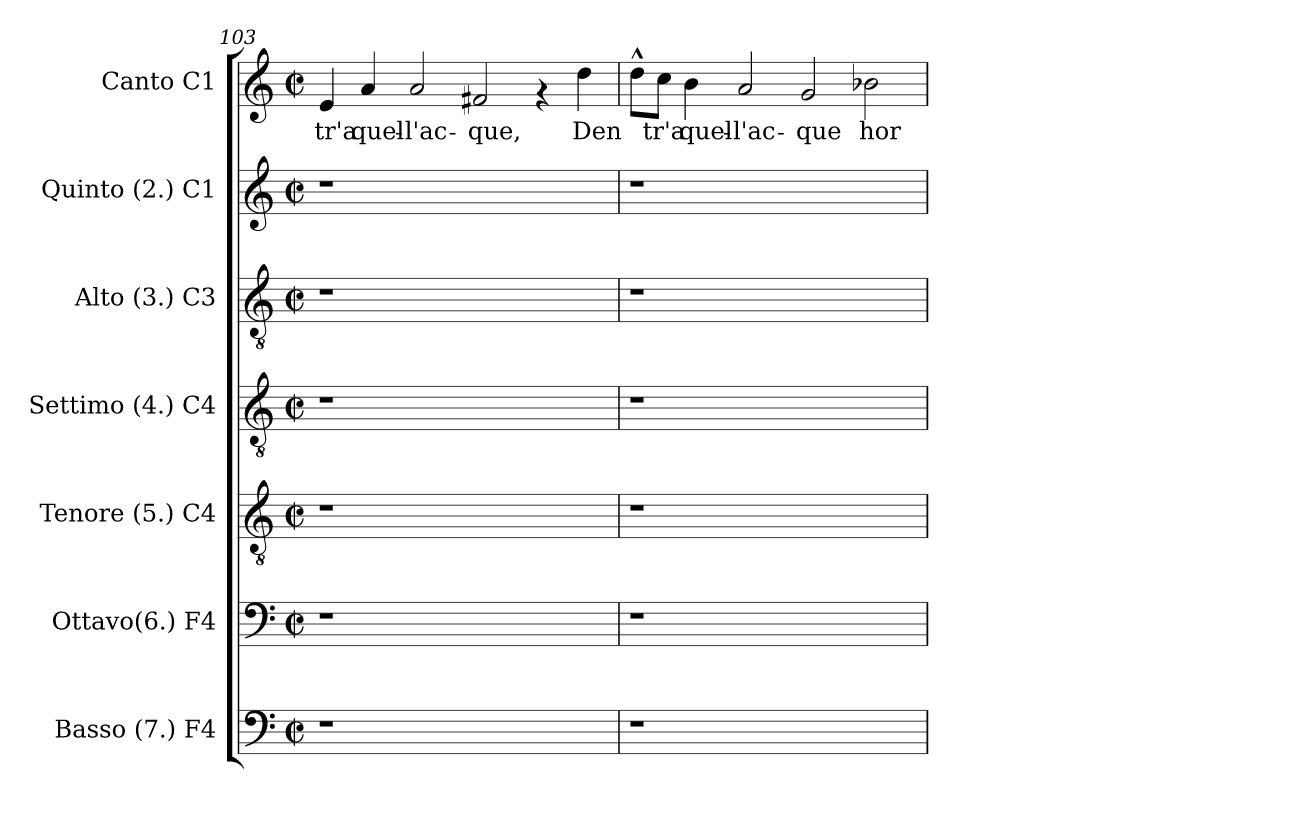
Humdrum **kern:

**kern	**kern	**kern	**kern	**kern	**kern	**kern	**text
*part7	*part6	*part5	*part4	*part3	*part2	*part1	*part1
*staff7	*staff6	*staff5	*staff4	*staff3	*staff2	*staff1	*staff1
*I"Basso (7.)  F4	*I"Ottavo(6.)  F4	*I"Tenore (5.)  C4	*I"Settimo (4.)  C4	*I"Alto (3.)  C3	*I"Quinto (2.)  C1	*I"Canto  C1	*
*	*	*I'T	*	*I'A	*	*I'C	*
*clefF4	*clefF4	*clefGv2	*clefGv2	*clefGv2	*clefG2	*clefG2	*
*k[]	*k[]	*k[]	*k[]	*k[]	*k[]	*k[]	*
*C:	*C:	*C:	*C:	*C:	*C:	*C:	*
*M2/2	*M2/2	*M2/2	*M2/2	*M2/2	*M2/2	*M2/2	*
*met(c|)	*met(c|)	*met(c|)	*met(c|)	*met(c|)	*met(c|)	*met(c|)	*
=103	=103	=103	=103	=103	=103	=103	=103
!	!	!	!	!	!	!	!LO:LY:b:cj
1r	1r	1r	1r	1r	1r	4e/	-tr'a
!	!	!	!	!	!	!	!LO:LY:b:cj
.	.	.	.	.	.	4a/	quel-
!	!	!	!	!	!	!	!LO:LY:b:cj
.	.	.	.	.	.	2a/	-l'ac-
!	!	!	!	!	!	!	!LO:LY:b:cj
1ryy	1ryy	1ryy	1ryy	1ryy	1ryy	2f#X/	-que,
.	.	.	.	.	.	4rf	.
!	!	!	!	!	!	!	!LO:LY:b:cj
.	.	.	.	.	.	4dd\	Den-
!!LO:LB:g=z
=104	=104	=104	=104	=104	=104	=104	=104
!	!	!	!	!	!	!	!LO:LY:b:cj
1r	1r	1r	1r	1r	1r	8dd^^>\L	--
!	!	!	!	!	!	!	!LO:LY:b:cj
.	.	.	.	.	.	8cc\J	-tr'a
!	!	!	!	!	!	!	!LO:LY:b:cj
.	.	.	.	.	.	4b\	quel-
!	!	!	!	!	!	!	!LO:LY:b:cj
.	.	.	.	.	.	2a/	-l'ac-
!	!	!	!	!	!	!	!LO:LY:b:cj
1ryy	1ryy	1ryy	1ryy	1ryy	1ryy	2g/	-que
!	!	!	!	!	!	!	!LO:LY:b:cj
.	.	.	.	.	.	2b-X\	hor
=	=	=	=	=	=	=	=
*-	*-	*-	*-	*-	*-	*-	*-
